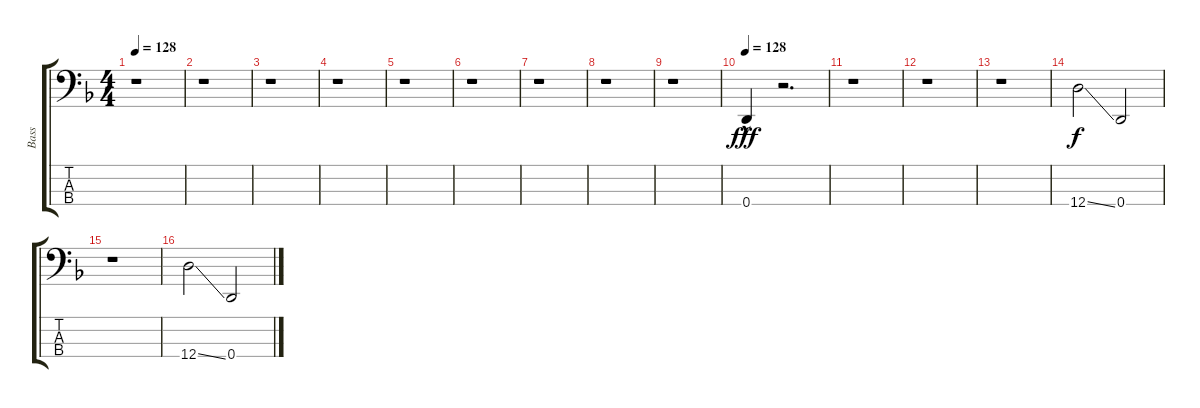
\track ("Bass" "Bass") {instrument electricbassfinger}
\staff {score tabs}
\tuning (G2 D2 A1 D1) {hide}
\ts (4 4)
\tempo 128
\tempo 162
\tempo 128
\clef f4
\ks f
r.1{dy fff instrument electricbassfinger} |
r.1 |
r.1 |
r.1 |
r.1 |
r.1 |
r.1 |
r.1 |
r.1 |
\tempo 128
0.4{hac}.4 r.2{d} |
r.1 |
r.1 |
r.1 |
12.4{ss}.2{dy f} 0.4.2 |
r.1 |
12.4{ss}.2 0.4.2
